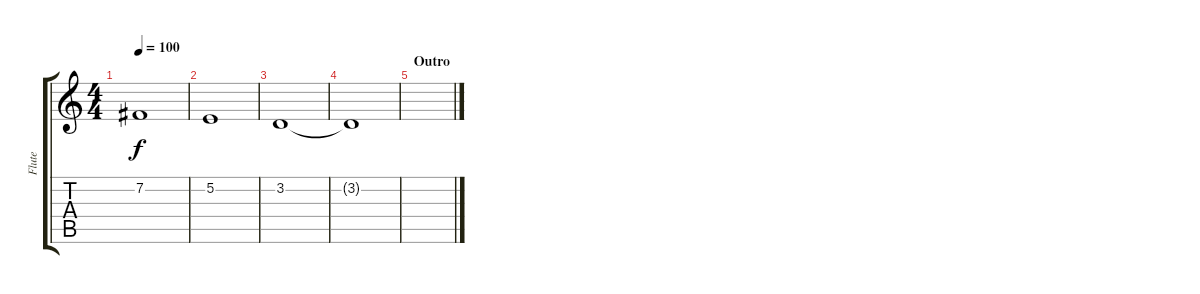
\track ("Flute" "Flute") {instrument flute}
\staff {score tabs}
\tuning (E4 B3 G3 D3 A2 E2) {hide}
\ts (4 4)
\tempo 100
\clef g2
\ks c
7.2.1{dy f} |
5.2.1 |
3.2.1 |
3.2{t}.1 |
\section ("" "Outro")
